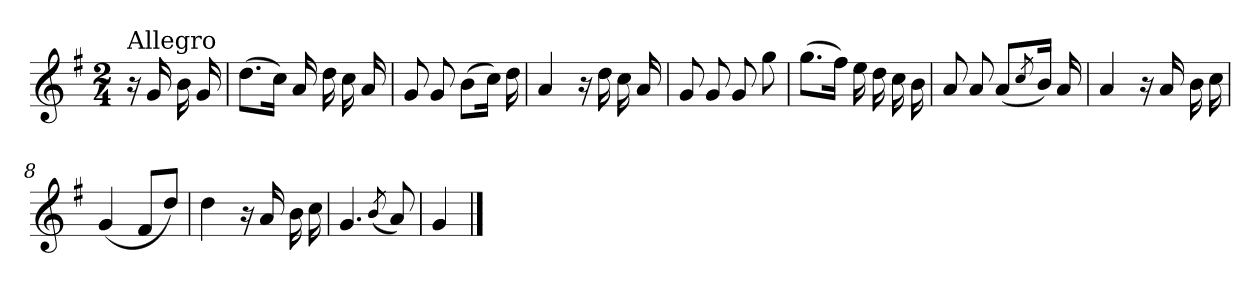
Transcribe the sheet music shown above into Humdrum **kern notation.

**kern
*part1
*staff1
*clefG2
*k[f#]
*e:
*M2/4
=
!LO:TX:a:t=Allegro
16r
16g/
16b\
16g/
=1
(>8.dd\L
16cc\Jk)
16a/
16dd\
16cc\
16a/
=2
8g/
8g/
(>8b\L
16cc\Jk)
16dd\
=3
4a/
16r
16dd\
16cc\
16a/
=4
8g/
8g/
8g/
8gg\
=5
(>8.gg\L
16ff#\Jk)
16ee\
16dd\
16cc\
16b\
!!LO:LB:g=z
=6
8a/
8a/
(<8a/L
8qcc/
16b/Jk)
16a/
=7
4a/
16r
16a/
16b\
16cc\
=8
(<4g/
8f#/L
8dd/J)
=9
4dd\
16r
16a/
16b\
16cc\
=10
4.g/
(<8qb/
8a/)
=11
4g/
==
*-
